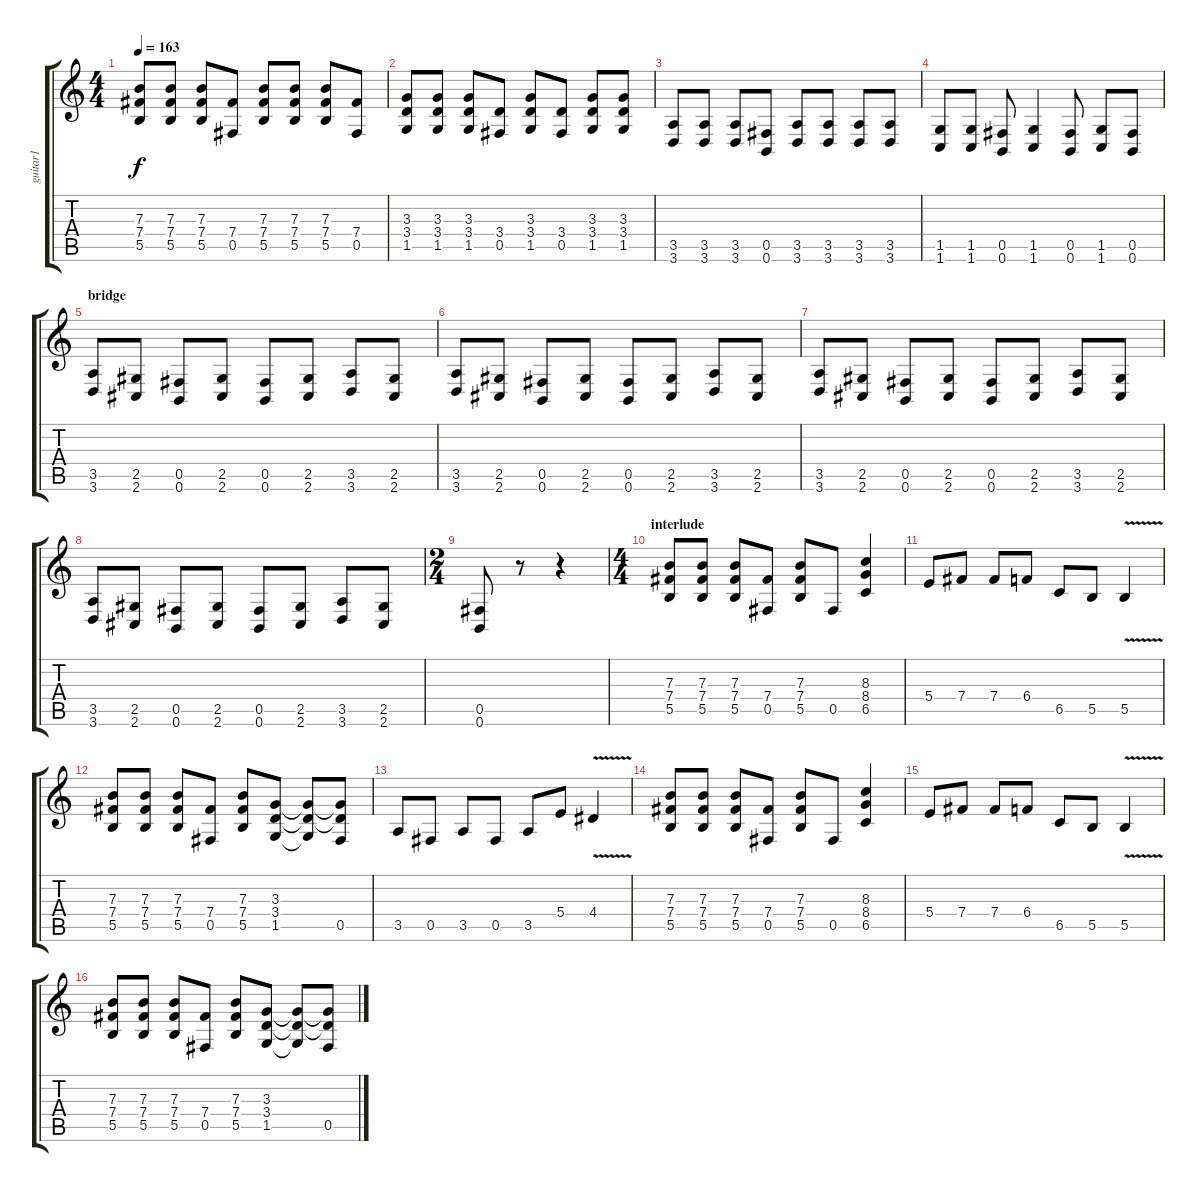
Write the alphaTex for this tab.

\track ("guitar1" "guitar1") {instrument distortionguitar}
\staff {score tabs}
\tuning (Db4 Ab3 E3 B2 Gb2 B1) {hide}
\ts (4 4)
\tempo 163
\clef g2
\ks c
(7.3 7.4 5.5).8{dy f} (7.3 7.4 5.5).8 (7.3 7.4 5.5).8 (7.4 0.5).8 (7.3 7.4 5.5).8 (7.3 7.4 5.5).8 (7.3 7.4 5.5).8 (7.4 0.5).8 |
(3.3 3.4 1.5).8 (3.3 3.4 1.5).8 (3.3 3.4 1.5).8 (3.4 0.5).8 (3.3 3.4 1.5).8 (3.4 0.5).8 (3.3 3.4 1.5).8 (3.3 3.4 1.5).8 |
(3.5 3.6).8 (3.5 3.6).8 (3.5 3.6).8 (0.5 0.6).8 (3.5 3.6).8 (3.5 3.6).8 (3.5 3.6).8 (3.5 3.6).8 |
(1.5 1.6).8 (1.5 1.6).8 (0.5 0.6).8 (1.5 1.6).4 (0.5 0.6).8 (1.5 1.6).8 (0.5 0.6).8 |
\section ("" "bridge")
(3.5 3.6).8 (2.5 2.6).8 (0.5 0.6).8 (2.5 2.6).8 (0.5 0.6).8 (2.5 2.6).8 (3.5 3.6).8 (2.5 2.6).8 |
(3.5 3.6).8 (2.5 2.6).8 (0.5 0.6).8 (2.5 2.6).8 (0.5 0.6).8 (2.5 2.6).8 (3.5 3.6).8 (2.5 2.6).8 |
(3.5 3.6).8 (2.5 2.6).8 (0.5 0.6).8 (2.5 2.6).8 (0.5 0.6).8 (2.5 2.6).8 (3.5 3.6).8 (2.5 2.6).8 |
(3.5 3.6).8 (2.5 2.6).8 (0.5 0.6).8 (2.5 2.6).8 (0.5 0.6).8 (2.5 2.6).8 (3.5 3.6).8 (2.5 2.6).8 |
\ts (2 4)
(0.5 0.6).8 r.8 r.4 |
\ts (4 4)
\section ("" "interlude")
(7.3 7.4 5.5).8 (7.3 7.4 5.5).8 (7.3 7.4 5.5).8 (7.4 0.5).8 (7.3 7.4 5.5).8 0.5.8 (8.3 8.4 6.5).4 |
5.4.8 7.4.8 7.4.8 6.4.8 6.5.8 5.5.8 5.5{v}.4 |
(7.3 7.4 5.5).8 (7.3 7.4 5.5).8 (7.3 7.4 5.5).8 (7.4 0.5).8 (7.3 7.4 5.5).8 (3.3 3.4 1.5).8 (3.3{t} 3.4{t} 1.5{t}).8 (3.3{t} 3.4{t} 0.5).8 |
3.5.8 0.5.8 3.5.8 0.5.8 3.5.8 5.4.8 4.4{v}.4 |
(7.3 7.4 5.5).8 (7.3 7.4 5.5).8 (7.3 7.4 5.5).8 (7.4 0.5).8 (7.3 7.4 5.5).8 0.5.8 (8.3 8.4 6.5).4 |
5.4.8 7.4.8 7.4.8 6.4.8 6.5.8 5.5.8 5.5{v}.4 |
(7.3 7.4 5.5).8 (7.3 7.4 5.5).8 (7.3 7.4 5.5).8 (7.4 0.5).8 (7.3 7.4 5.5).8 (3.3 3.4 1.5).8 (3.3{t} 3.4{t} 1.5{t}).8 (3.3{t} 3.4{t} 0.5).8
